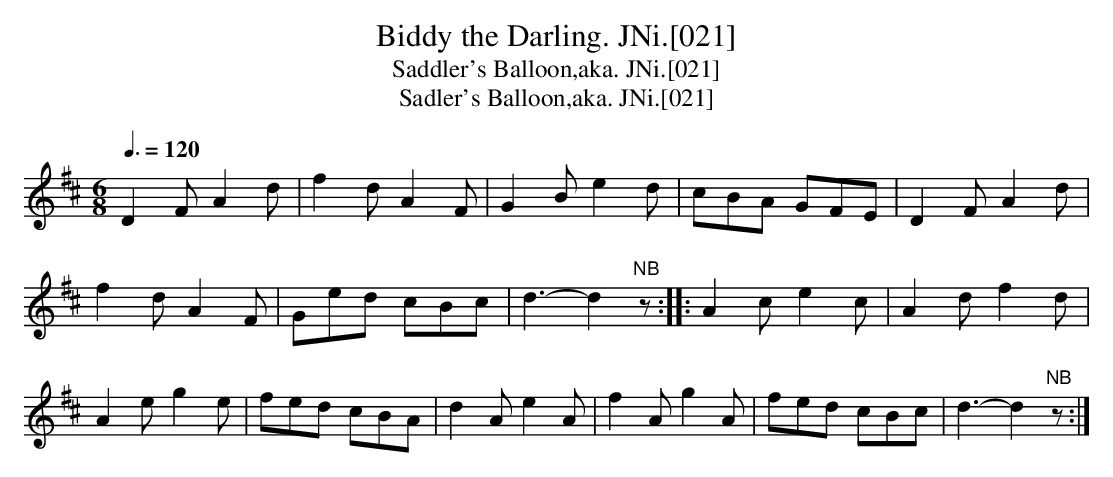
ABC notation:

X:1
T:Biddy the Darling. JNi.[021]
T:Saddler's Balloon,aka. JNi.[021]
T:Sadler's Balloon,aka. JNi.[021]
M:6/8
L:1/8
Q:3/8=120
K:D
D2F A2d|f2d A2F|G2B e2d|cBA GFE|D2F A2d|
f2d A2F|Ged cBc|d3-d2"NB"z::A2ce2c|A2d f2d|
A2e g2e| fed cBA|d2A e2A|f2A g2A|fed cBc|d3-d2"NB"z:|
